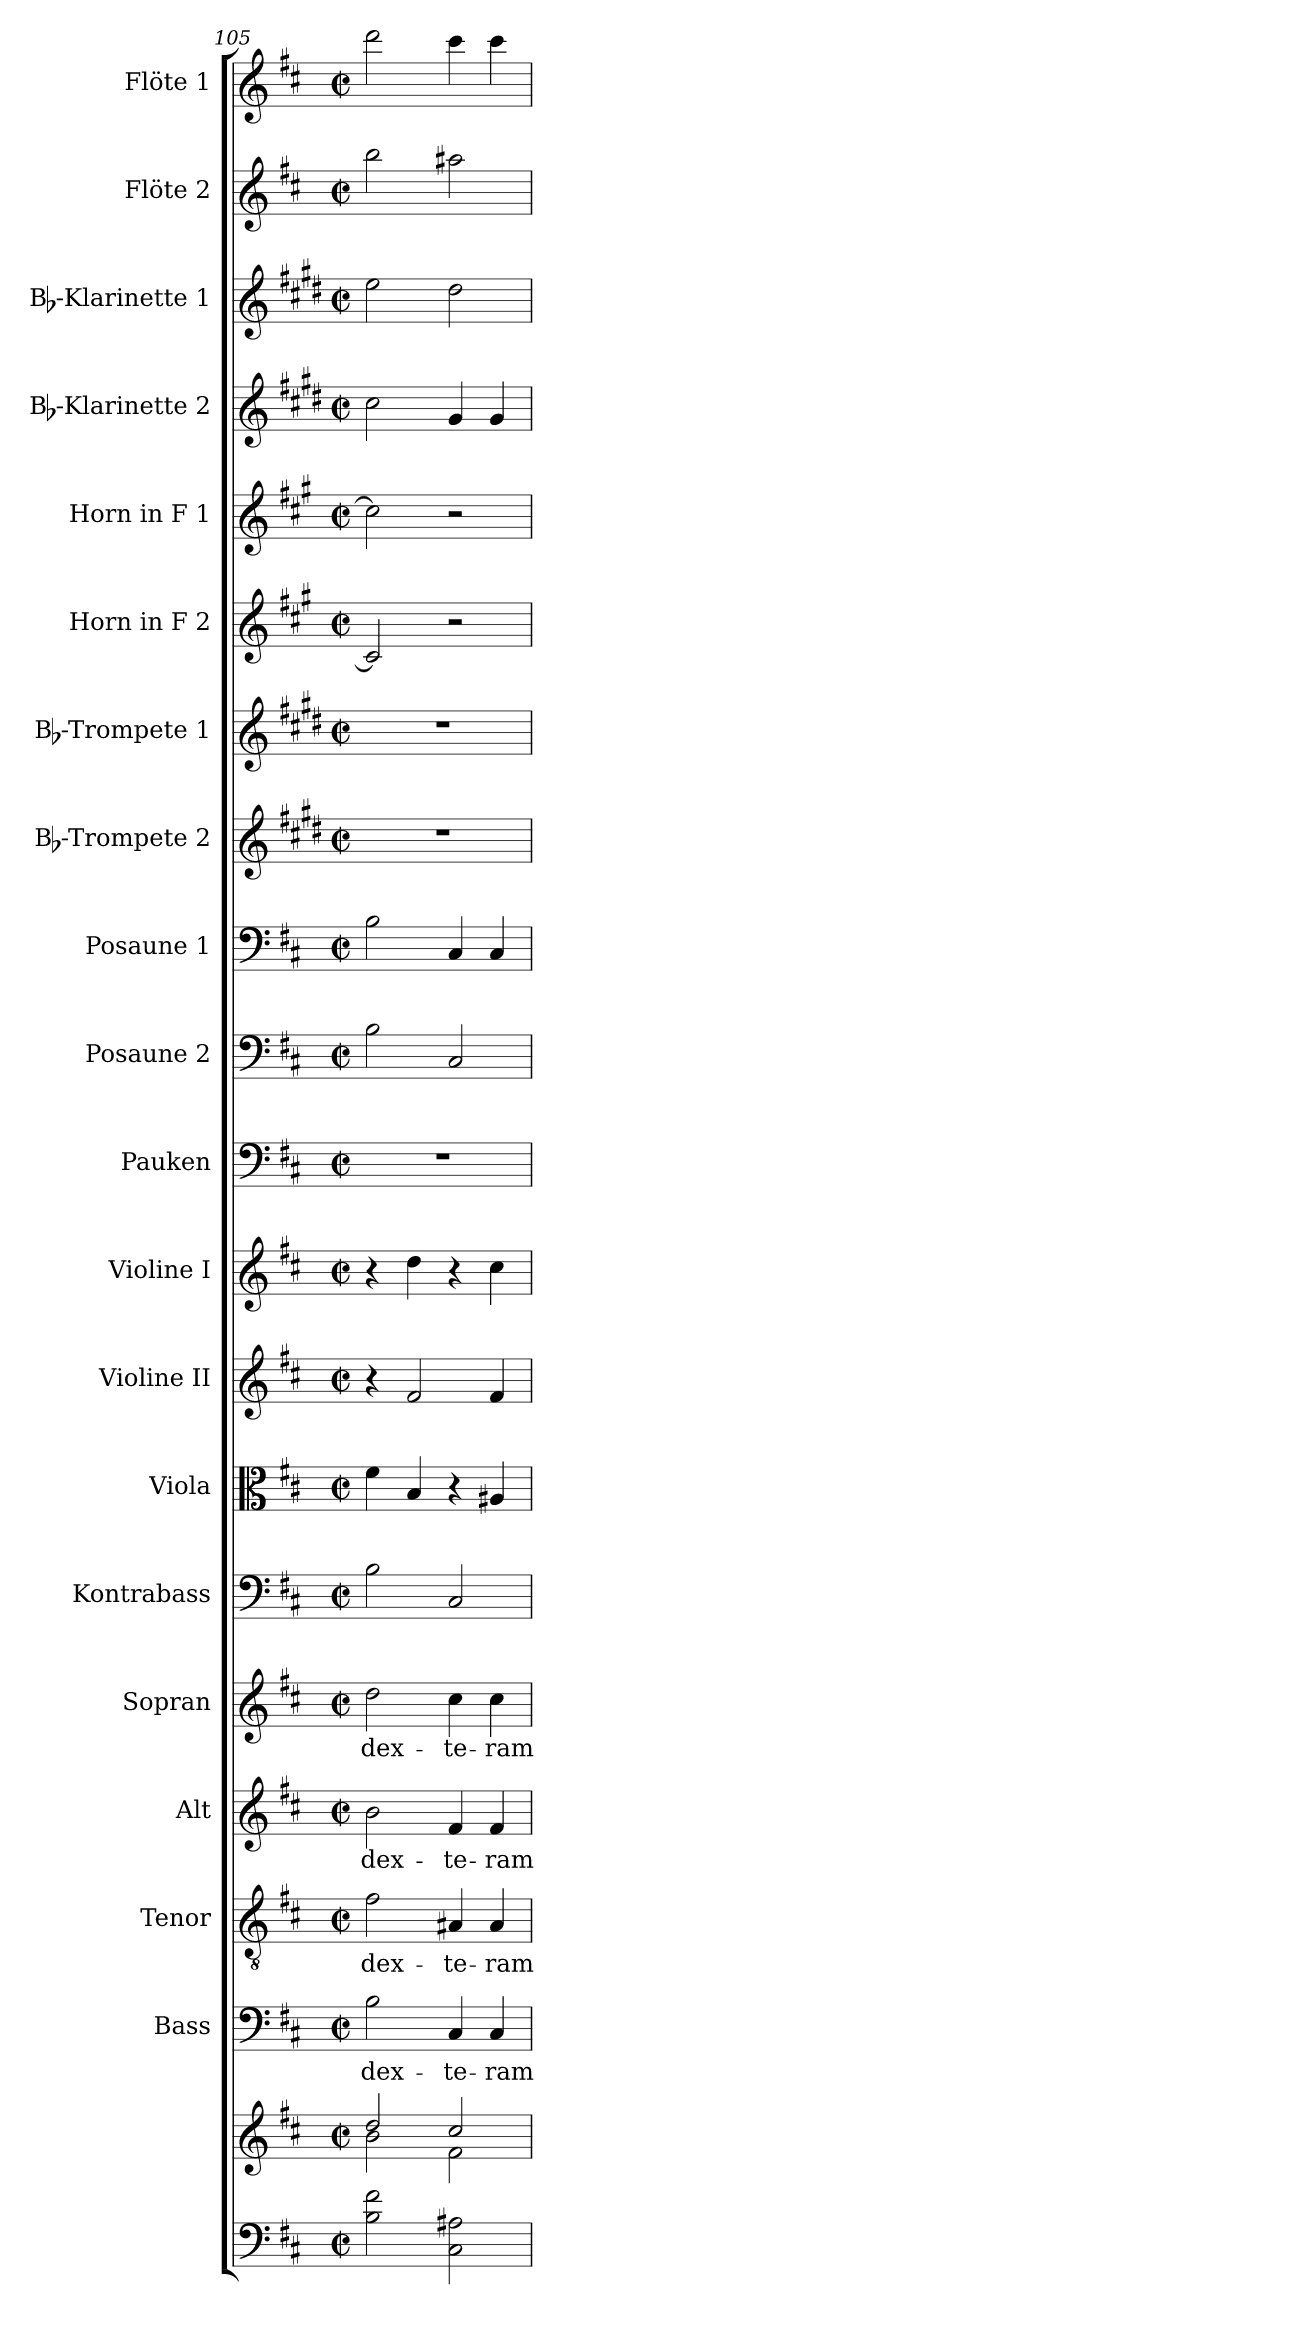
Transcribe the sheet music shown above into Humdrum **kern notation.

**kern	**kern	**kern	**text	**kern	**text	**kern	**text	**kern	**text	**kern	**kern	**kern	**kern	**kern	**kern	**kern	**kern	**kern	**kern	**kern	**kern	**kern	**kern	**kern
*part20	*part20	*part19	*part19	*part18	*part18	*part17	*part17	*part16	*part16	*part15	*part14	*part13	*part12	*part11	*part10	*part9	*part8	*part7	*part6	*part5	*part4	*part3	*part2	*part1
*staff21	*staff20	*staff19	*staff19	*staff18	*staff18	*staff17	*staff17	*staff16	*staff16	*staff15	*staff14	*staff13	*staff12	*staff11	*staff10	*staff9	*staff8	*staff7	*staff6	*staff5	*staff4	*staff3	*staff2	*staff1
*	*	*I"Bass	*	*I"Tenor	*	*I"Alt	*	*I"Sopran	*	*I"Kontrabass	*I"Viola	*I"Violine II	*I"Violine I	*I"Pauken	*I"Posaune 2	*I"Posaune 1	*I"Bb-Trompete 2	*I"Bb-Trompete 1	*I"Horn in F 2	*I"Horn in F 1	*I"Bb-Klarinette 2	*I"Bb-Klarinette 1	*I"Flöte 2	*I"Flöte 1
*	*	*I'B.	*	*I'T.	*	*I'A.	*	*I'S.	*	*I'Kb.	*I'Vla.	*I'Vl. II	*I'Vl. I	*I'Pk.	*I'Pos. 2	*I'Pos. 1	*I'Bb Trp. 2	*I'Bb Trp. 1	*	*	*I'Bb Kl. 2	*I'Bb Kl. 1	*I'Fl. 2	*I'Fl. 1
*clefF4	*clefG2	*clefF4	*	*clefGv2	*	*clefG2	*	*clefG2	*	*clefF4	*clefC3	*clefG2	*clefG2	*clefF4	*clefF4	*clefF4	*clefG2	*clefG2	*clefG2	*clefG2	*clefG2	*clefG2	*clefG2	*clefG2
*	*	*	*	*	*	*	*	*	*	*ITrd7c12	*	*	*	*	*	*	*ITrd1c2	*ITrd1c2	*ITrd4c7	*ITrd4c7	*ITrd1c2	*ITrd1c2	*	*
*k[f#c#]	*k[f#c#]	*k[f#c#]	*	*k[f#c#]	*	*k[f#c#]	*	*k[f#c#]	*	*k[f#c#]	*k[f#c#]	*k[f#c#]	*k[f#c#]	*k[f#c#]	*k[f#c#]	*k[f#c#]	*k[f#c#]	*k[f#c#]	*k[f#c#]	*k[f#c#]	*k[f#c#]	*k[f#c#]	*k[f#c#]	*k[f#c#]
*D:	*D:	*D:	*	*D:	*	*D:	*	*D:	*	*D:	*D:	*D:	*D:	*D:	*D:	*D:	*D:	*D:	*D:	*D:	*D:	*D:	*D:	*D:
*M2/2	*M2/2	*M2/2	*	*M2/2	*	*M2/2	*	*M2/2	*	*M2/2	*M2/2	*M2/2	*M2/2	*M2/2	*M2/2	*M2/2	*M2/2	*M2/2	*M2/2	*M2/2	*M2/2	*M2/2	*M2/2	*M2/2
*met(c|)	*met(c|)	*met(c|)	*	*met(c|)	*	*met(c|)	*	*met(c|)	*	*met(c|)	*met(c|)	*met(c|)	*met(c|)	*met(c|)	*met(c|)	*met(c|)	*met(c|)	*met(c|)	*met(c|)	*met(c|)	*met(c|)	*met(c|)	*met(c|)	*met(c|)
=105	=105	=105	=105	=105	=105	=105	=105	=105	=105	=105	=105	=105	=105	=105	=105	=105	=105	=105	=105	=105	=105	=105	=105	=105
*	*^	*	*	*	*	*	*	*	*	*	*	*	*	*	*	*	*	*	*	*	*	*	*	*
!	!	!	!	!LO:LY:b	!	!LO:LY:b	!	!LO:LY:b	!	!LO:LY:b	!	!	!	!	!	!	!	!	!	!	!	!	!	!	!
2B\ 2f#\	2dd/	2b\	2B\	dex-	2f#\	dex-	2b\	dex-	2dd\	dex-	2BB\	4f#\	4r	4r	1r	2B\	2B\	1r	1r	2F#/]	2f#\]	2b\	2dd\	2bb\	2ddd\
.	.	.	.	.	.	.	.	.	.	.	.	4B/	2f#/	4dd\	.	.	.	.	.	.	.	.	.	.	.
!	!	!	!	!LO:LY:b	!	!LO:LY:b	!	!LO:LY:b	!	!LO:LY:b	!	!	!	!	!	!	!	!	!	!	!	!	!	!	!
2C#\ 2A#X\	2cc#/	2f#\	4C#/	-te-	4A#X/	-te-	4f#/	-te-	4cc#\	-te-	2CC#/	4r	.	4r	.	2C#/	4C#/	.	.	2r	2r	4f#/	2cc#\	2aa#X\	4ccc#\
!	!	!	!	!LO:LY:b	!	!LO:LY:b	!	!LO:LY:b	!	!LO:LY:b	!	!	!	!	!	!	!	!	!	!	!	!	!	!	!
.	.	.	4C#/	-ram	4A#/	-ram	4f#/	-ram	4cc#\	-ram	.	4A#X/	4f#/	4cc#\	.	.	4C#/	.	.	.	.	4f#/	.	.	4ccc#\
*	*v	*v	*	*	*	*	*	*	*	*	*	*	*	*	*	*	*	*	*	*	*	*	*	*	*
=	=	=	=	=	=	=	=	=	=	=	=	=	=	=	=	=	=	=	=	=	=	=	=	=
*-	*-	*-	*-	*-	*-	*-	*-	*-	*-	*-	*-	*-	*-	*-	*-	*-	*-	*-	*-	*-	*-	*-	*-	*-
